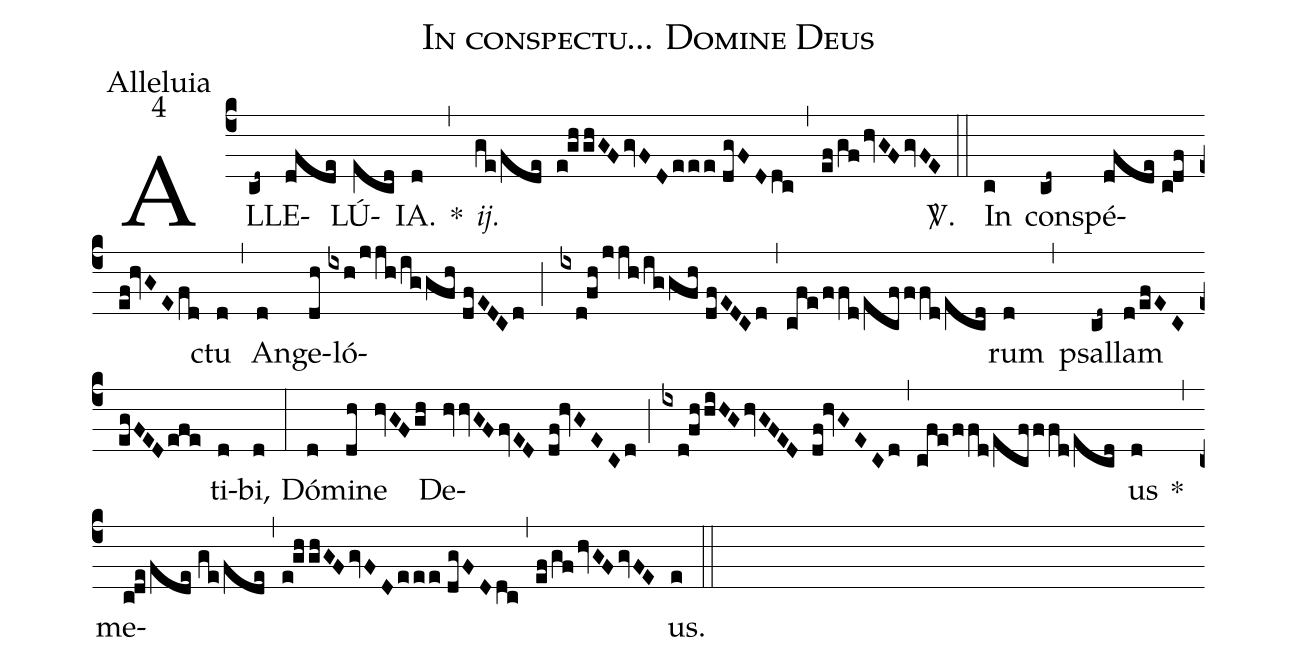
name:In conspectu... Domine Deus;
office-part:Alleluia;
mode:4;
%%
(c4) AL(cd~)LE(dfde)LÚ(ecd)IA.(d) *(,) <i>ij.</i>(ge/fde e!gh/ghGFgvFD/eee//dgFDdc) (,) (ef/gf/hvGF/gvFE) <sp>V/</sp>.(::) In(c) con(cd~)spé(dfde//c!df/ef!hvGEfd)ctu(d) (,) An(d)ge(dh)ló(ixh/jjh/iggfh//dfEDCd;ixd!fh/jjh/iggfh//dfEDCd,cfe/ffd/ecfffd/ecd)rum(d) (,) psal(cd~)lam(d/efEC//egFEDefe) ti(d)bi,(d) (:) Dó(d)mi(dh)ne(hvGFgh) De(hvvGF/fvED df!hvGECd;ixd!fhhiHG/hvGFED df!hvGECd,cfe/ffd/ecfffd/ecd)us(d) *(,) me(c!de/fde//ge/fde,e!gh/ghGFgvFDeee//dgFDdc,ef/gfhvGFgvFE)us.(e) (::)
